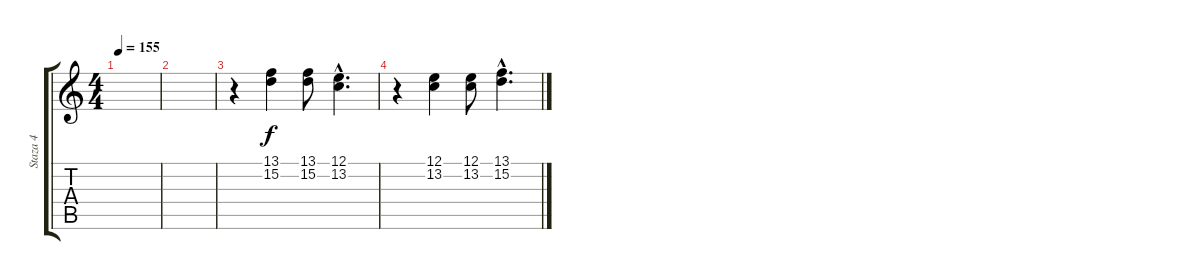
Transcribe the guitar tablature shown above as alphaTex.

\track ("Staza 4" "Staza 4") {instrument rockorgan}
\staff {score tabs}
\tuning (E4 B3 G3 D3 A2 E2) {hide}
\ts (4 4)
\tempo 155
\clef g2
\ks c
|
|
r.4 (13.1 15.2).4 (13.1 15.2).8 (12.1{hac} 13.2{hac}).4{d} |
r.4 (12.1 13.2).4 (12.1 13.2).8 (13.1{hac} 15.2{hac}).4{d}
